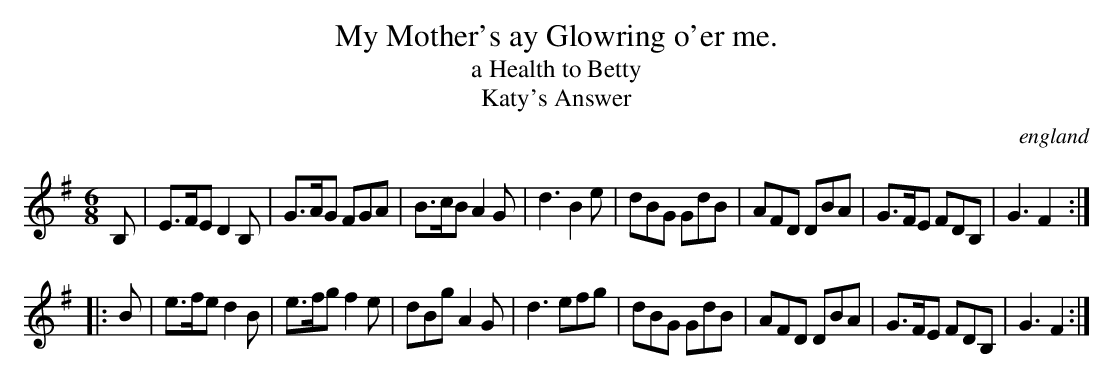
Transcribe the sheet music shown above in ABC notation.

X:1
T:My Mother's ay Glowring o'er me.
T:a Health to Betty
T:Katy's Answer
O:england
M:6/8
L:1/8
K:EMin
B,|E>FE D2B,|G>AG FGA|B>cB A2G|d3 B2e|dBG GdB|AFD DBA|G>FE FDB,|G3 F2::
B |e>fe d2B |e>fg f2e|dBg  A2G|d3 efg|dBG GdB|AFD DBA|G>FE FDB,|G3 F2:|
